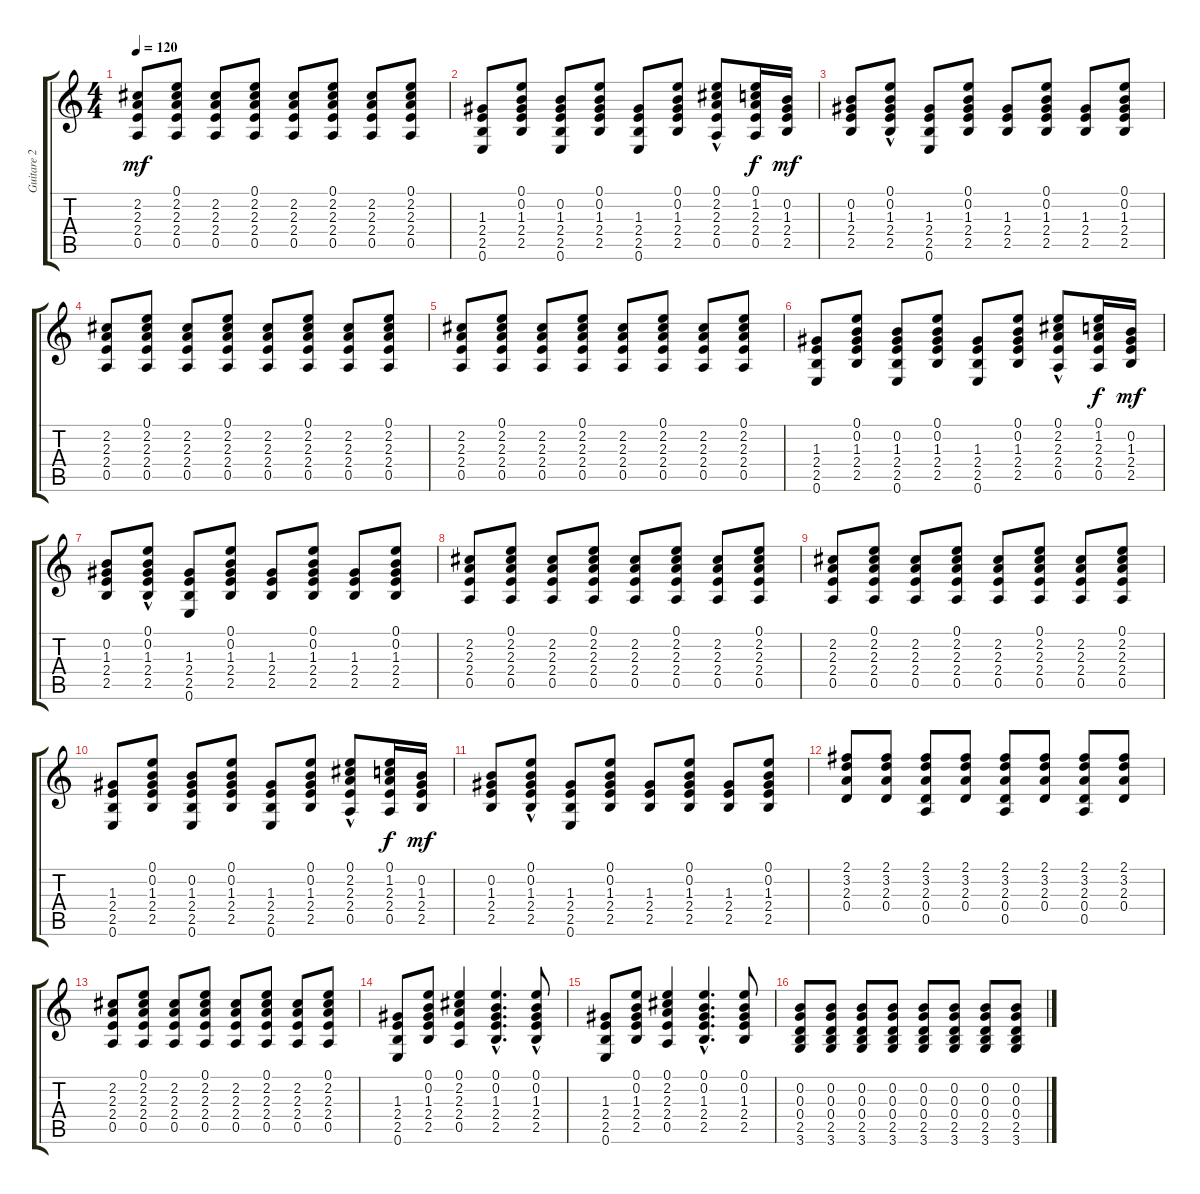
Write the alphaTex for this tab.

\track ("Guitare 2" "Guitare 2") {instrument acousticguitarsteel}
\staff {score tabs}
\tuning (E4 B3 G3 D3 A2 E2) {hide}
\ts (4 4)
\tempo 120
\clef g2
\ks c
(2.2 2.3 2.4 0.5).8{dy mf} (0.1 2.2 2.3 2.4 0.5).8 (2.2 2.3 2.4 0.5).8 (0.1 2.2 2.3 2.4 0.5).8 (2.2 2.3 2.4 0.5).8 (0.1 2.2 2.3 2.4 0.5).8 (2.2 2.3 2.4 0.5).8 (0.1 2.2 2.3 2.4 0.5).8 |
(1.3 2.4 2.5 0.6).8 (0.1 0.2 1.3 2.4 2.5).8 (0.2 1.3 2.4 2.5 0.6).8 (0.1 0.2 1.3 2.4 2.5).8 (1.3 2.4 2.5 0.6).8 (0.1 0.2 1.3 2.4 2.5).8 (0.1{hac} 2.2{hac} 2.3 2.4 0.5).8 (0.1 1.2 2.3 2.4 0.5).16{dy f} (0.2 1.3 2.4 2.5).16{dy mf} |
(0.2 1.3 2.4 2.5).8 (0.1{hac} 0.2{hac} 1.3 2.4 2.5).8 (1.3 2.4 2.5 0.6).8 (0.1 0.2 1.3 2.4 2.5).8 (1.3 2.4 2.5).8 (0.1 0.2 1.3 2.4 2.5).8 (1.3 2.4 2.5).8 (0.1 0.2 1.3 2.4 2.5).8 |
(2.2 2.3 2.4 0.5).8 (0.1 2.2 2.3 2.4 0.5).8 (2.2 2.3 2.4 0.5).8 (0.1 2.2 2.3 2.4 0.5).8 (2.2 2.3 2.4 0.5).8 (0.1 2.2 2.3 2.4 0.5).8 (2.2 2.3 2.4 0.5).8 (0.1 2.2 2.3 2.4 0.5).8 |
(2.2 2.3 2.4 0.5).8 (0.1 2.2 2.3 2.4 0.5).8 (2.2 2.3 2.4 0.5).8 (0.1 2.2 2.3 2.4 0.5).8 (2.2 2.3 2.4 0.5).8 (0.1 2.2 2.3 2.4 0.5).8 (2.2 2.3 2.4 0.5).8 (0.1 2.2 2.3 2.4 0.5).8 |
(1.3 2.4 2.5 0.6).8 (0.1 0.2 1.3 2.4 2.5).8 (0.2 1.3 2.4 2.5 0.6).8 (0.1 0.2 1.3 2.4 2.5).8 (1.3 2.4 2.5 0.6).8 (0.1 0.2 1.3 2.4 2.5).8 (0.1{hac} 2.2{hac} 2.3 2.4 0.5).8 (0.1 1.2 2.3 2.4 0.5).16{dy f} (0.2 1.3 2.4 2.5).16{dy mf} |
(0.2 1.3 2.4 2.5).8 (0.1{hac} 0.2{hac} 1.3 2.4 2.5).8 (1.3 2.4 2.5 0.6).8 (0.1 0.2 1.3 2.4 2.5).8 (1.3 2.4 2.5).8 (0.1 0.2 1.3 2.4 2.5).8 (1.3 2.4 2.5).8 (0.1 0.2 1.3 2.4 2.5).8 |
(2.2 2.3 2.4 0.5).8 (0.1 2.2 2.3 2.4 0.5).8 (2.2 2.3 2.4 0.5).8 (0.1 2.2 2.3 2.4 0.5).8 (2.2 2.3 2.4 0.5).8 (0.1 2.2 2.3 2.4 0.5).8 (2.2 2.3 2.4 0.5).8 (0.1 2.2 2.3 2.4 0.5).8 |
(2.2 2.3 2.4 0.5).8 (0.1 2.2 2.3 2.4 0.5).8 (2.2 2.3 2.4 0.5).8 (0.1 2.2 2.3 2.4 0.5).8 (2.2 2.3 2.4 0.5).8 (0.1 2.2 2.3 2.4 0.5).8 (2.2 2.3 2.4 0.5).8 (0.1 2.2 2.3 2.4 0.5).8 |
(1.3 2.4 2.5 0.6).8 (0.1 0.2 1.3 2.4 2.5).8 (0.2 1.3 2.4 2.5 0.6).8 (0.1 0.2 1.3 2.4 2.5).8 (1.3 2.4 2.5 0.6).8 (0.1 0.2 1.3 2.4 2.5).8 (0.1{hac} 2.2{hac} 2.3 2.4 0.5).8 (0.1 1.2 2.3 2.4 0.5).16{dy f} (0.2 1.3 2.4 2.5).16{dy mf} |
(0.2 1.3 2.4 2.5).8 (0.1{hac} 0.2{hac} 1.3 2.4 2.5).8 (1.3 2.4 2.5 0.6).8 (0.1 0.2 1.3 2.4 2.5).8 (1.3 2.4 2.5).8 (0.1 0.2 1.3 2.4 2.5).8 (1.3 2.4 2.5).8 (0.1 0.2 1.3 2.4 2.5).8 |
(2.1 3.2 2.3 0.4).8 (2.1 3.2 2.3 0.4).8 (2.1 3.2 2.3 0.4 0.5).8 (2.1 3.2 2.3 0.4).8 (2.1 3.2 2.3 0.4 0.5).8 (2.1 3.2 2.3 0.4).8 (2.1 3.2 2.3 0.4 0.5).8 (2.1 3.2 2.3 0.4).8 |
(2.2 2.3 2.4 0.5).8 (0.1 2.2 2.3 2.4 0.5).8 (2.2 2.3 2.4 0.5).8 (0.1 2.2 2.3 2.4 0.5).8 (2.2 2.3 2.4 0.5).8 (0.1 2.2 2.3 2.4 0.5).8 (2.2 2.3 2.4 0.5).8 (0.1 2.2 2.3 2.4 0.5).8 |
(1.3 2.4 2.5 0.6).8 (0.1 0.2 1.3 2.4 2.5).8 (0.1 2.2 2.3 2.4 0.5).4 (0.1{hac} 0.2{hac} 1.3{hac} 2.4{hac} 2.5{hac}).4{d} (0.1{hac} 0.2{hac} 1.3 2.4 2.5).8 |
(1.3 2.4 2.5 0.6).8 (0.1 0.2 1.3 2.4 2.5).8 (0.1 2.2 2.3 2.4 0.5).4 (0.1{hac} 0.2{hac} 1.3{hac} 2.4{hac} 2.5{hac}).4{d} (0.1 0.2 1.3 2.4 2.5).8 |
(0.2 0.3 0.4 2.5 3.6).8 (0.2 0.3 0.4 2.5 3.6).8 (0.2 0.3 0.4 2.5 3.6).8 (0.2 0.3 0.4 2.5 3.6).8 (0.2 0.3 0.4 2.5 3.6).8 (0.2 0.3 0.4 2.5 3.6).8 (0.2 0.3 0.4 2.5 3.6).8 (0.2 0.3 0.4 2.5 3.6).8
